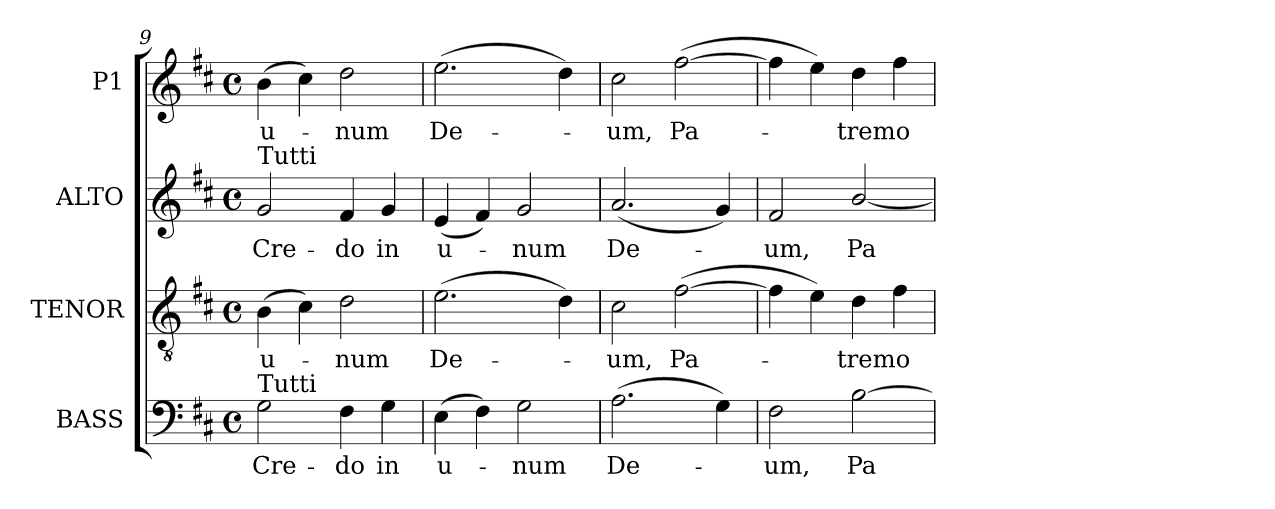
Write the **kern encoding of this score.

**kern	**text	**kern	**text	**kern	**text	**kern	**text
*part4	*part4	*part3	*part3	*part2	*part2	*part1	*part1
*staff4	*staff4	*staff3	*staff3	*staff2	*staff2	*staff1	*staff1
*I"BASS	*	*I"TENOR	*	*I"ALTO	*	*I"P1	*
*clefF4	*	*clefGv2	*	*clefG2	*	*clefG2	*
*	*	*ITrd7c12	*	*	*	*	*
*k[f#c#]	*	*k[f#c#]	*	*k[f#c#]	*	*k[f#c#]	*
*D:	*	*D:	*	*D:	*	*D:	*
*M4/4	*	*M4/4	*	*M4/4	*	*M4/4	*
*met(c)	*	*met(c)	*	*met(c)	*	*met(c)	*
=9	=9	=9	=9	=9	=9	=9	=9
!	!LO:LY:b:color=#000000	!	!	!	!	!	!
!	!	!	!LO:LY:b:color=#000000	!	!	!	!
!	!	!	!	!	!LO:LY:b:color=#000000	!	!
!	!	!	!	!LO:TX:a:t=Tutti	!	!	!
!LO:TX:a:t=Tutti	!	!	!	!	!	!	!
!	!	!	!	!	!	!	!LO:LY:b:color=#000000
2Gi\	Cre-	(4BBi\	u-	2gi/	Cre-	(4bi\	u-
.	.	4C#i\)	.	.	.	4cc#i\)	.
!	!LO:LY:b:color=#000000	!	!	!	!	!	!
!	!	!	!LO:LY:b:color=#000000	!	!	!	!
!	!	!	!	!	!LO:LY:b:color=#000000	!	!
!	!	!	!	!	!	!	!LO:LY:b:color=#000000
4F#i\	-do	2Di\	-num	4f#i/	-do	2ddi\	-num
!	!LO:LY:b:color=#000000	!	!	!	!	!	!
!	!	!	!	!	!LO:LY:b:color=#000000	!	!
4Gi\	in	.	.	4gi/	in	.	.
=10	=10	=10	=10	=10	=10	=10	=10
!	!LO:LY:b:color=#000000	!	!	!	!	!	!
!	!	!	!LO:LY:b:color=#000000	!	!	!	!
!	!	!	!	!	!LO:LY:b:color=#000000	!	!
!	!	!	!	!	!	!	!LO:LY:b:color=#000000
(4Ei\	u-	(2.Ei\	De-	(4ei/	u-	(2.eei\	De-
4F#i\)	.	.	.	4f#i/)	.	.	.
!	!LO:LY:b:color=#000000	!	!	!	!	!	!
!	!	!	!	!	!LO:LY:b:color=#000000	!	!
2Gi\	-num	.	.	2gi/	-num	.	.
.	.	4Di\)	.	.	.	4ddi\)	.
=11	=11	=11	=11	=11	=11	=11	=11
!	!LO:LY:b:color=#000000	!	!	!	!	!	!
!	!	!	!LO:LY:b:color=#000000	!	!	!	!
!	!	!	!	!	!LO:LY:b:color=#000000	!	!
!	!	!	!	!	!	!	!LO:LY:b:color=#000000
(2.Ai\	De-	2C#i\	-um,	(2.ai/	De-	2cc#i\	-um,
!	!	!	!LO:LY:b:color=#000000	!	!	!	!
!	!	!	!	!	!	!	!LO:LY:b:color=#000000
.	.	([2F#i\	Pa-	.	.	([2ff#i\	Pa-
4Gi\)	.	.	.	4gi/)	.	.	.
=12	=12	=12	=12	=12	=12	=12	=12
!	!LO:LY:b:color=#000000	!	!	!	!	!	!
!	!	!	!	!	!LO:LY:b:color=#000000	!	!
2F#i\	-um,	4F#i\]	.	2f#i/	-um,	4ff#i\]	.
.	.	4Ei\)	.	.	.	4eei\)	.
!	!LO:LY:b:color=#000000	!	!	!	!	!	!
!	!	!	!LO:LY:b:color=#000000	!	!	!	!
!	!	!	!	!	!LO:LY:b:color=#000000	!	!
!	!	!	!	!	!	!	!LO:LY:b:color=#000000
[2Bi\	Pa-	4Di\	-trem	[2bi/	Pa-	4ddi\	-trem
!	!	!	!LO:LY:b:color=#000000	!	!	!	!
!	!	!	!	!	!	!	!LO:LY:b:color=#000000
.	.	4F#i\	o-	.	.	4ff#i\	o-
=	=	=	=	=	=	=	=
*-	*-	*-	*-	*-	*-	*-	*-
